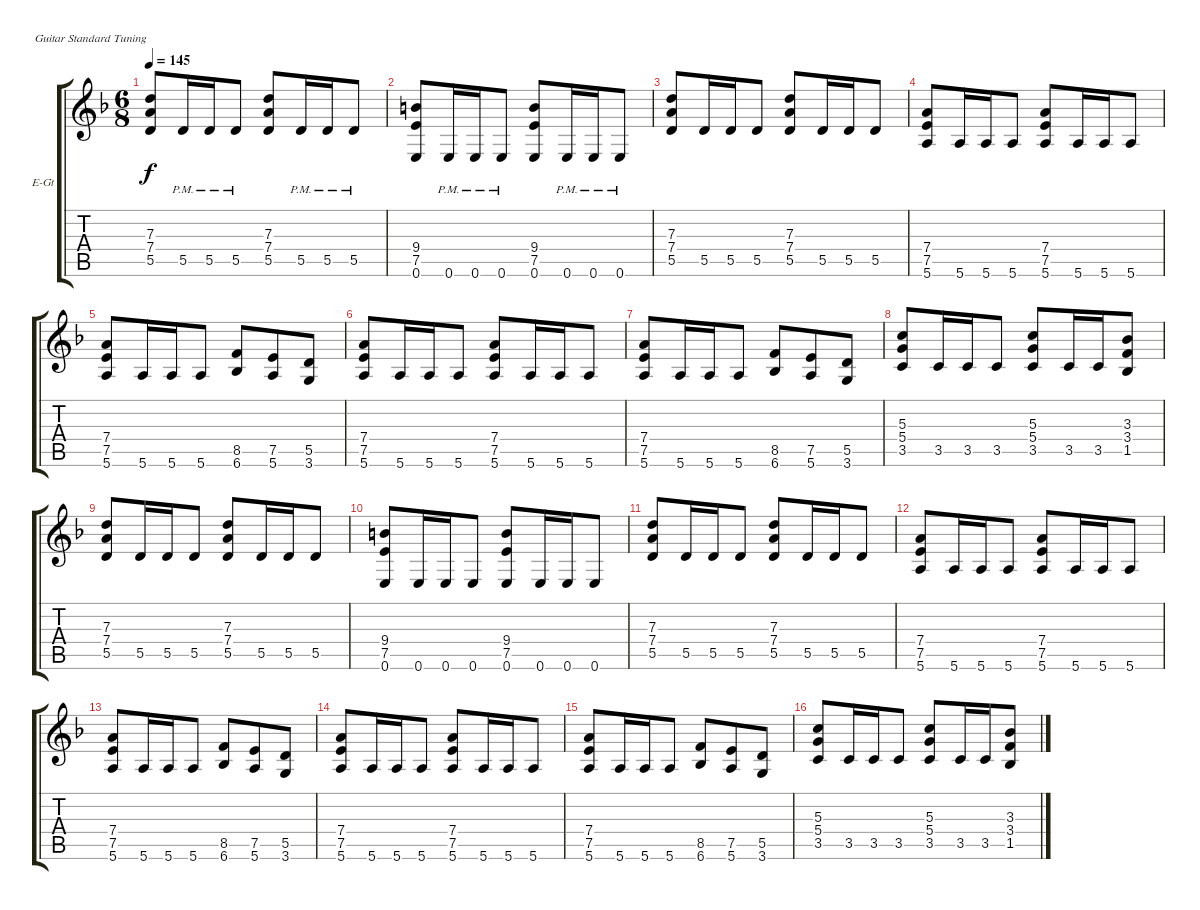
\bracketExtendMode groupsimilarinstruments
\firstSystemTrackNameOrientation horizontal
\otherSystemsTrackNameOrientation horizontal
\track ("Electric Guitar 1" "E-Gt") {instrument distortionguitar}
\staff {score tabs}
\tuning (E4 B3 G3 D3 A2 E2)
\ts (6 8)
\tempo 145
\clef g2
\ks f
(5.5 7.4 7.3).8{dy f} 5.5{pm}.16 5.5{pm}.16 5.5{pm}.8 (5.5 7.4 7.3).8 5.5{pm}.16 5.5{pm}.16 5.5{pm}.8 |
(7.5 9.4 0.6).8 0.6{pm}.16 0.6{pm}.16 0.6{pm}.8 (7.5 9.4 0.6).8 0.6{pm}.16 0.6{pm}.16 0.6{pm}.8 |
(5.5 7.4 7.3).8 5.5.16 5.5.16 5.5.8 (5.5 7.4 7.3).8 5.5.16 5.5.16 5.5.8 |
(7.5 7.4 5.6).8 5.6.16 5.6.16 5.6.8 (7.5 7.4 5.6).8 5.6.16 5.6.16 5.6.8 |
(7.5 7.4 5.6).8 5.6.16 5.6.16 5.6.8 (8.5 6.6).8 (5.6 7.5).8 (3.6 5.5).8 |
(7.5 7.4 5.6).8 5.6.16 5.6.16 5.6.8 (7.5 7.4 5.6).8 5.6.16 5.6.16 5.6.8 |
(7.5 7.4 5.6).8 5.6.16 5.6.16 5.6.8 (8.5 6.6).8 (5.6 7.5).8 (3.6 5.5).8 |
(3.5 5.4 5.3).8 3.5.16 3.5.16 3.5.8 (3.5 5.4 5.3).8 3.5.16 3.5.16 (1.5 3.4 3.3).8 |
(5.5 7.4 7.3).8 5.5.16 5.5.16 5.5.8 (5.5 7.4 7.3).8 5.5.16 5.5.16 5.5.8 |
(7.5 9.4 0.6).8 0.6.16 0.6.16 0.6.8 (7.5 9.4 0.6).8 0.6.16 0.6.16 0.6.8 |
(5.5 7.4 7.3).8 5.5.16 5.5.16 5.5.8 (5.5 7.4 7.3).8 5.5.16 5.5.16 5.5.8 |
(7.5 7.4 5.6).8 5.6.16 5.6.16 5.6.8 (7.5 7.4 5.6).8 5.6.16 5.6.16 5.6.8 |
(7.5 7.4 5.6).8 5.6.16 5.6.16 5.6.8 (8.5 6.6).8 (5.6 7.5).8 (3.6 5.5).8 |
(7.5 7.4 5.6).8 5.6.16 5.6.16 5.6.8 (7.5 7.4 5.6).8 5.6.16 5.6.16 5.6.8 |
(7.5 7.4 5.6).8 5.6.16 5.6.16 5.6.8 (8.5 6.6).8 (5.6 7.5).8 (3.6 5.5).8 |
(3.5 5.4 5.3).8 3.5.16 3.5.16 3.5.8 (3.5 5.4 5.3).8 3.5.16 3.5.16 (1.5 3.4 3.3).8
